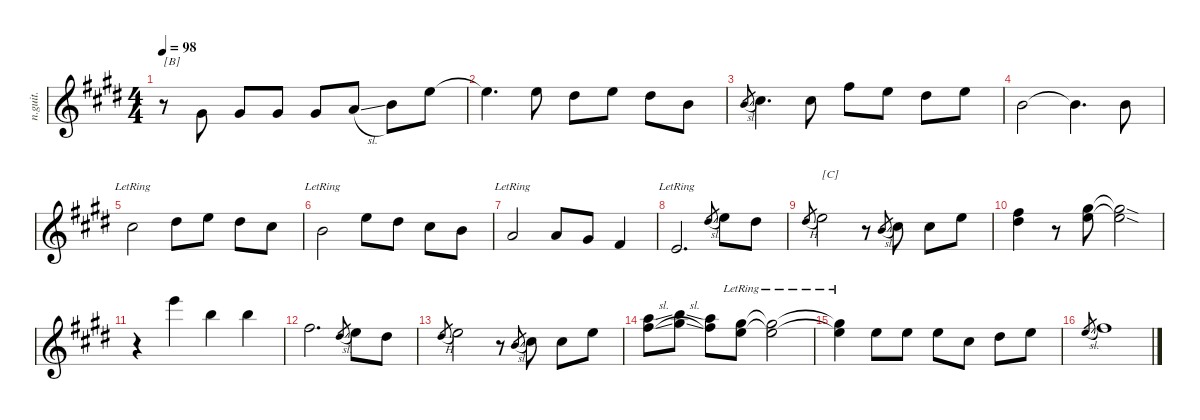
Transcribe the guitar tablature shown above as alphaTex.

\defaultSystemsLayout 4
\hideDynamics
\bracketExtendMode nobrackets
\otherSystemsTrackNameOrientation horizontal
\track ("Lead" "n.guit.") {instrument acousticguitarnylon}
\staff {score}
\tuning (E4 B3 G3 D3 A2 E2)
\ts (4 4)
\tempo 98
\clef g2
\ks e
r.8{txt "[B]" dy f beam Down} 6.4{acc #}.8{beam Up} 6.4{acc #}.8{beam Up} 6.4{acc #}.8{beam Up} 6.4{acc #}.8{beam Up} 7.4{sl acc forcenatural}.8{beam Up} 9.4{acc forcenatural}.8{beam Down} 9.3{acc forcenatural}.8{beam Down} |
9.3{t acc forcenatural}.4{d beam Down} 9.3{acc forcenatural}.8{beam Down} 8.3{acc #}.8{beam Down} 9.3{acc forcenatural}.8{beam Down} 8.3{acc #}.8{beam Down} 9.4{acc forcenatural}.8{beam Down} |
9.4{sl acc forcenatural}.8{gr dy mf beam Up} 11.4{acc #}.4{d dy f beam Down} 11.4{acc #}.8{beam Down} 11.3{acc #}.8{beam Down} 9.3{acc forcenatural}.8{beam Down} 8.3{acc #}.8{beam Down} 9.3{acc forcenatural}.8{beam Down} |
9.4{acc forcenatural}.2{beam Down} 9.4{t acc forcenatural}.4{d beam Down} 9.4{acc forcenatural}.8{beam Down} |
11.4{lr acc #}.2{beam Down} 8.3{acc #}.8{beam Down} 9.3{acc forcenatural}.8{beam Down} 8.3{acc #}.8{beam Down} 11.4{acc #}.8{beam Down} |
9.4{lr acc forcenatural}.2{beam Down} 9.3{acc forcenatural}.8{beam Down} 8.3{acc #}.8{beam Down} 11.4{acc #}.8{beam Down} 9.4{acc forcenatural}.8{beam Down} |
7.4{lr acc forcenatural}.2{beam Up} 7.4{acc forcenatural}.8{beam Up} 6.4{acc #}.8{beam Up} 9.5{acc #}.4{beam Up} |
7.5{lr acc forcenatural}.2{d beam Up} 8.3{sl acc #}.8{gr dy mf beam Up} 9.3{acc forcenatural}.8{dy f beam Down} 8.3{acc #}.8{beam Down} |
8.3{h acc #}.8{gr dy mf beam Up} 9.3{acc forcenatural}.2{txt "[C]" dy f beam Down} r.8{beam Down} 9.4{sl acc forcenatural}.8{gr dy mf beam Up} 11.4{acc #}.8{dy f beam Down} 11.4{acc #}.8{beam Down} 9.3{acc forcenatural}.8{beam Down} |
(11.3{acc #} 13.4{acc #}).4{beam Down} r.8{beam Down} (13.3{acc #} 14.4{acc forcenatural}).8{beam Down} (13.3{sod t acc #} 14.4{sod t acc forcenatural}).2{beam Down} |
r.4{beam Down} 12.1{acc forcenatural}.4{beam Down} 12.2{acc forcenatural}.4{beam Down} 7.1{acc forcenatural}.4{beam Down} |
7.2{acc #}.2{d beam Down} 8.3{sl acc #}.8{gr dy mf beam Up} 9.3{acc forcenatural}.8{dy f beam Down} 8.3{acc #}.8{beam Down} |
8.3{h acc #}.8{gr dy mf beam Up} 9.3{acc forcenatural}.2{dy f beam Down} r.8{beam Down} 9.4{sl acc forcenatural}.8{gr dy mf beam Up} 11.4{acc #}.8{dy f beam Down} 11.4{acc #}.8{beam Down} 9.3{acc forcenatural}.8{beam Down} |
(10.2{sl acc forcenatural} 11.3{sl acc #}).8{beam Down} (12.2{sl acc forcenatural} 13.3{sl acc #}).8{beam Down} (10.2{acc forcenatural} 11.3{acc #}).8{beam Down} (9.2{lr acc #} 9.3{lr acc forcenatural}).8{beam Down} (9.2{lr t acc #} 9.3{lr t acc forcenatural}).2{beam Down} |
(9.2{lr t acc #} 9.3{lr t acc forcenatural}).4{beam Down} 9.3{acc forcenatural}.8{beam Down} 9.3{acc forcenatural}.8{beam Down} 9.3{acc forcenatural}.8{beam Down} 11.4{acc #}.8{beam Down} 8.3{acc #}.8{beam Down} 9.3{acc forcenatural}.8{beam Down} |
9.3{sl acc forcenatural}.8{gr dy mf beam Up} 11.3{acc #}.1{dy f beam Down}
